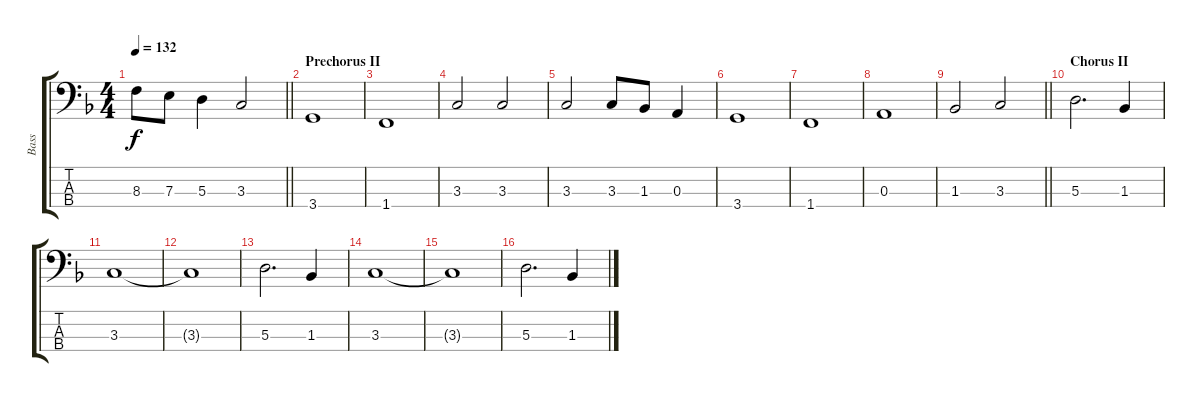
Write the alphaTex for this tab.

\track ("Bass" "Bass") {instrument electricbassfinger}
\staff {score tabs}
\tuning (G2 D2 A1 E1) {hide}
\ts (4 4)
\tempo 132
\clef f4
\barLineRight lightlight
\ks dminor
8.3.8{dy f} 7.3.8 5.3.4 3.3.2 |
\section ("" "Prechorus II")
3.4.1 |
1.4.1 |
3.3.2 3.3.2 |
3.3.2 3.3.8 1.3.8 0.3.4 |
3.4.1 |
1.4.1 |
0.3.1 |
\barLineRight lightlight
1.3.2 3.3.2 |
\section ("" "Chorus II")
5.3.2{d} 1.3.4 |
3.3.1 |
3.3{t}.1 |
5.3.2{d} 1.3.4 |
3.3.1 |
3.3{t}.1 |
5.3.2{d} 1.3.4
